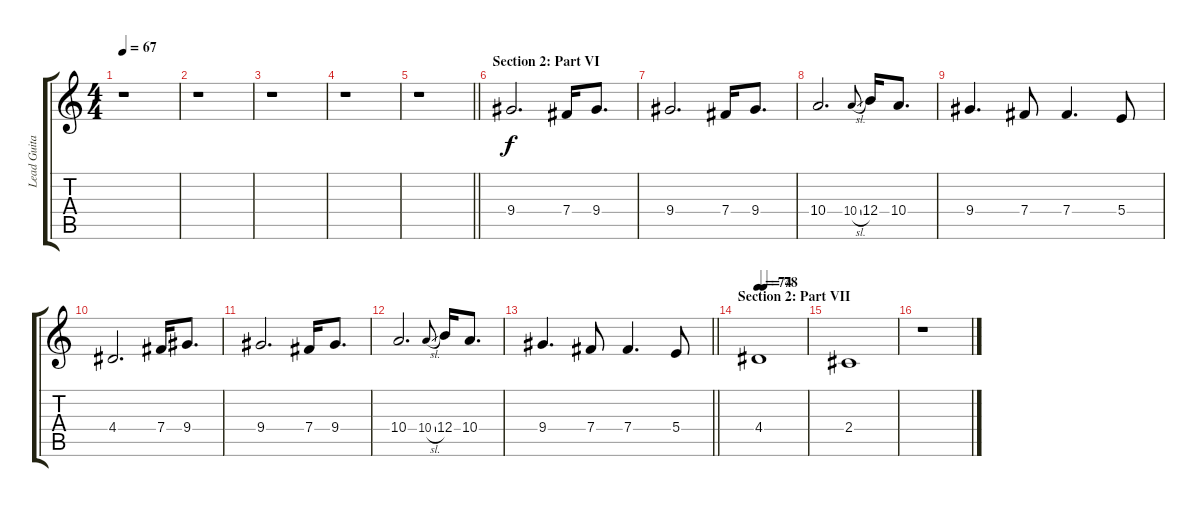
\track ("Lead Guitar (Distortion)" "Lead Guita") {instrument distortionguitar}
\staff {score tabs}
\tuning (Db4 Ab3 E3 B2 Gb2 Db2) {hide}
\ts (4 4)
\tempo 67
\clef g2
\ks c
r.1{dy f} |
r.1 |
r.1 |
r.1 |
\barLineRight lightlight
r.1 |
\section ("" "Section 2: Part VI")
9.4.2{d} 7.4.16 9.4.8{d} |
9.4.2{d} 7.4.16 9.4.8{d} |
10.4.2{d} 10.4{sl}.8{gr onbeat} 12.4.16 10.4.8{d} |
9.4.4{d} 7.4.8 7.4.4{d} 5.4.8 |
4.4.2{d} 7.4.16 9.4.8{d} |
9.4.2{d} 7.4.16 9.4.8{d} |
10.4.2{d} 10.4{sl}.8{gr onbeat} 12.4.16 10.4.8{d} |
\barLineRight lightlight
9.4.4{d} 7.4.8 7.4.4{d} 5.4.8 |
\section ("" "Section 2: Part VII")
\tempo 74
\tempo (78 0.125)
4.4.1 |
2.4.1{volume 0} |
r.1{volume 16}
